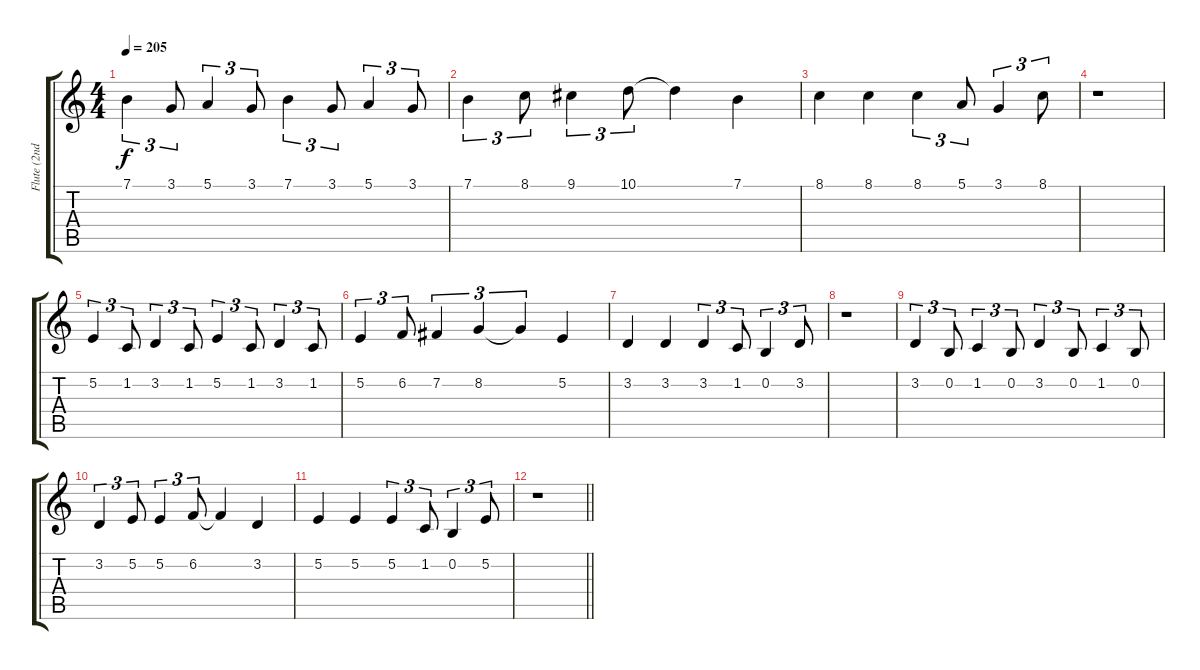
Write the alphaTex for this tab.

\track ("Flute (2nd)" "Flute (2nd") {instrument flute}
\staff {score tabs}
\tuning (E4 B3 G3 D3 A2 E2) {hide}
\ts (4 4)
\tempo 205
\clef g2
\ks c
7.1.4{tu (3 2) dy f} 3.1.8{tu (3 2)} 5.1.4{tu (3 2)} 3.1.8{tu (3 2)} 7.1.4{tu (3 2)} 3.1.8{tu (3 2)} 5.1.4{tu (3 2)} 3.1.8{tu (3 2)} |
7.1.4{tu (3 2)} 8.1.8{tu (3 2)} 9.1.4{tu (3 2)} 10.1.8{tu (3 2)} 10.1{t}.4 7.1.4 |
8.1.4 8.1.4 8.1.4{tu (3 2)} 5.1.8{tu (3 2)} 3.1.4{tu (3 2)} 8.1.8{tu (3 2)} |
r.1 |
5.2.4{tu (3 2)} 1.2.8{tu (3 2)} 3.2.4{tu (3 2)} 1.2.8{tu (3 2)} 5.2.4{tu (3 2)} 1.2.8{tu (3 2)} 3.2.4{tu (3 2)} 1.2.8{tu (3 2)} |
5.2.4{tu (3 2)} 6.2.8{tu (3 2)} 7.2.4{tu (3 2)} 8.2.4{tu (3 2)} 8.2{t}.4{tu (3 2)} 5.2.4 |
3.2.4 3.2.4 3.2.4{tu (3 2)} 1.2.8{tu (3 2)} 0.2.4{tu (3 2)} 3.2.8{tu (3 2)} |
r.1 |
3.2.4{tu (3 2)} 0.2.8{tu (3 2)} 1.2.4{tu (3 2)} 0.2.8{tu (3 2)} 3.2.4{tu (3 2)} 0.2.8{tu (3 2)} 1.2.4{tu (3 2)} 0.2.8{tu (3 2)} |
3.2.4{tu (3 2)} 5.2.8{tu (3 2)} 5.2.4{tu (3 2)} 6.2.8{tu (3 2)} 6.2{t}.4 3.2.4 |
5.2.4 5.2.4 5.2.4{tu (3 2)} 1.2.8{tu (3 2)} 0.2.4{tu (3 2)} 5.2.8{tu (3 2)} |
\barLineRight lightlight
r.1
